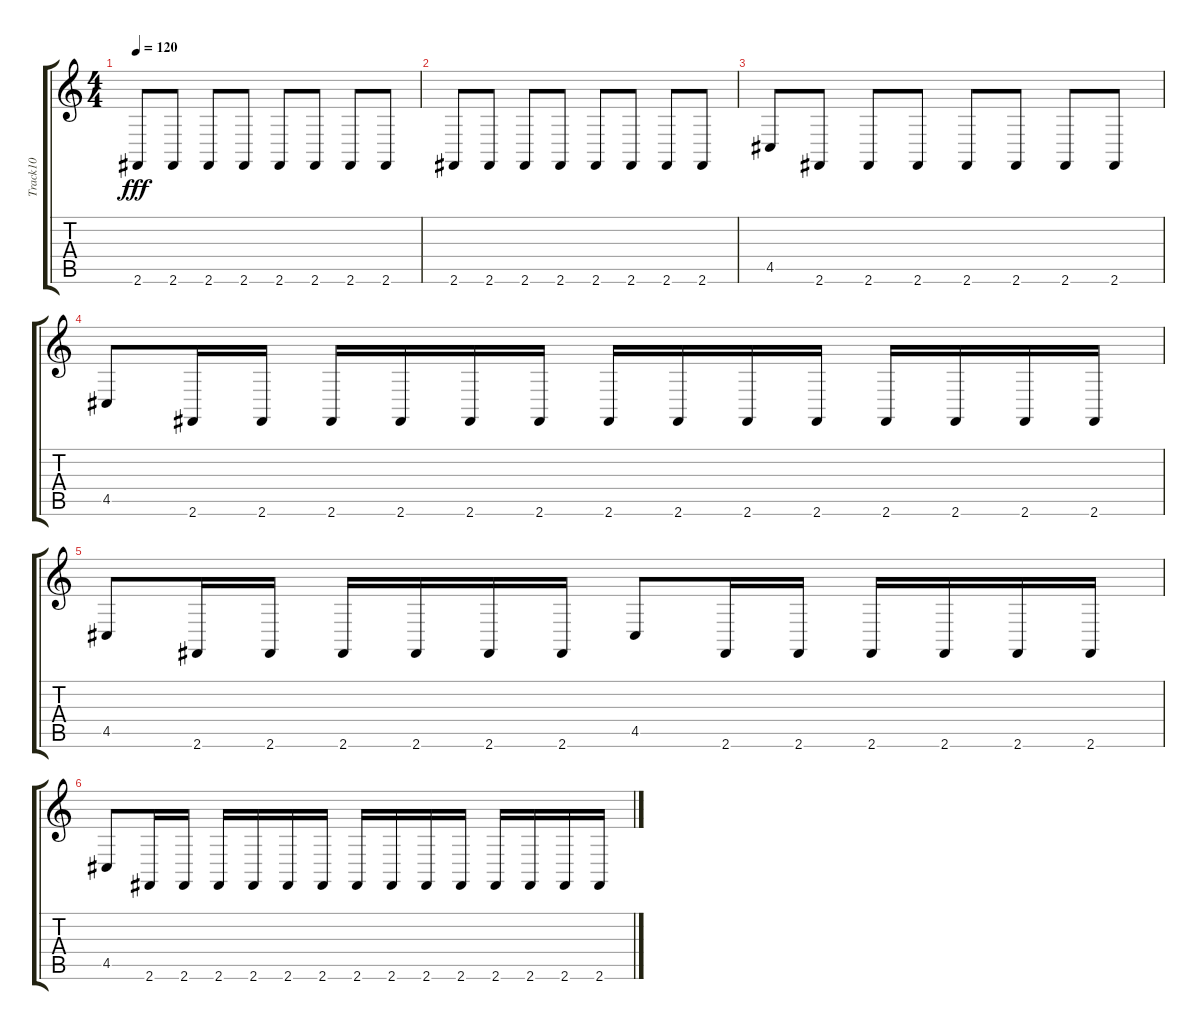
\track ("Track10" "Track10") {instrument drawbarorgan}
\staff {score tabs}
\tuning (E4 B3 G3 D3 A2 E2) {hide}
\ts (4 4)
\tempo 120
\clef g2
\ks c
2.6.8{dy fff} 2.6.8 2.6.8 2.6.8 2.6.8 2.6.8 2.6.8 2.6.8 |
2.6.8 2.6.8 2.6.8 2.6.8 2.6.8 2.6.8 2.6.8 2.6.8 |
4.5.8 2.6.8 2.6.8 2.6.8 2.6.8 2.6.8 2.6.8 2.6.8 |
4.5.8{volume 12} 2.6.16 2.6.16 2.6.16 2.6.16 2.6.16 2.6.16 2.6.16 2.6.16 2.6.16 2.6.16 2.6.16 2.6.16 2.6.16 2.6.16 |
4.5.8 2.6.16 2.6.16 2.6.16 2.6.16 2.6.16 2.6.16 4.5.8 2.6.16 2.6.16 2.6.16 2.6.16 2.6.16 2.6.16 |
4.5.8 2.6.16 2.6.16 2.6.16 2.6.16 2.6.16 2.6.16 2.6.16 2.6.16 2.6.16 2.6.16 2.6.16 2.6.16 2.6.16 2.6.16
